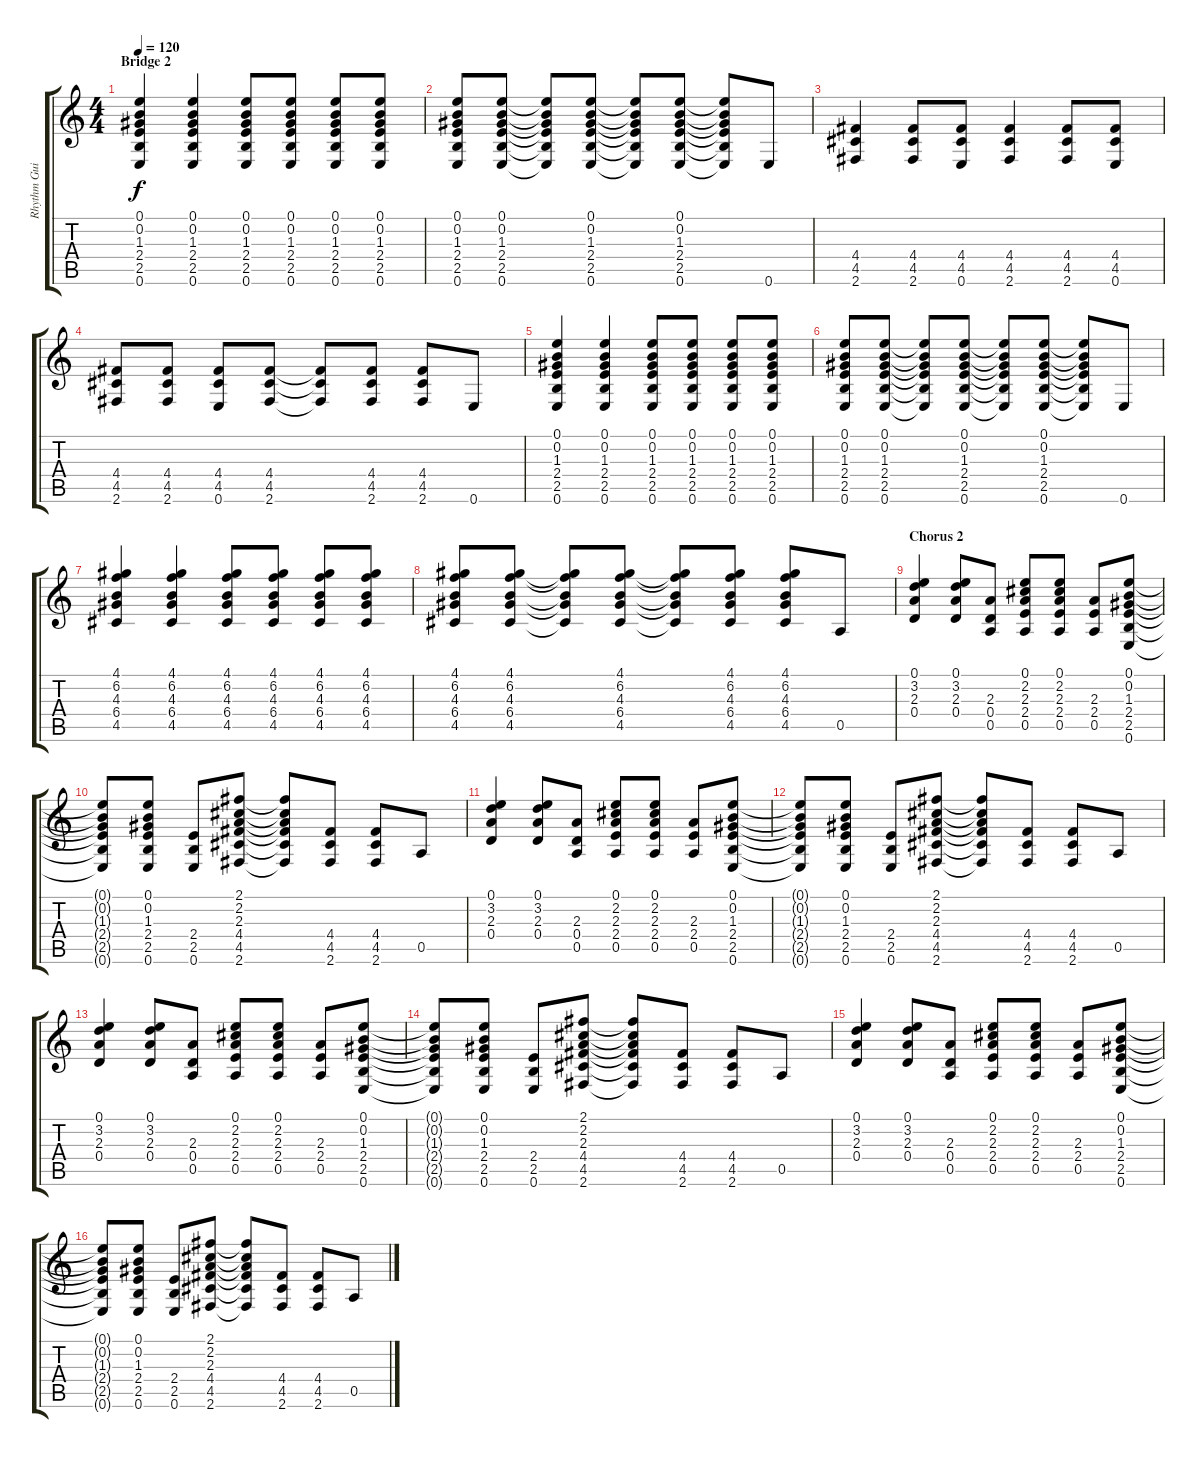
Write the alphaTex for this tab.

\track ("Rhythm Guitar" "Rhythm Gui") {instrument overdrivenguitar}
\staff {score tabs}
\tuning (E4 B3 G3 D3 A2 E2) {hide}
\ts (4 4)
\section ("" "Bridge 2")
\tempo 120
\clef g2
\ks c
(0.1 0.2 1.3 2.4 2.5 0.6).4{dy f} (0.1 0.2 1.3 2.4 2.5 0.6).4 (0.1 0.2 1.3 2.4 2.5 0.6).8 (0.1 0.2 1.3 2.4 2.5 0.6).8 (0.1 0.2 1.3 2.4 2.5 0.6).8 (0.1 0.2 1.3 2.4 2.5 0.6).8 |
(0.1 0.2 1.3 2.4 2.5 0.6).8 (0.1 0.2 1.3 2.4 2.5 0.6).8 (0.1{t} 0.2{t} 1.3{t} 2.4{t} 2.5{t} 0.6{t}).8 (0.1 0.2 1.3 2.4 2.5 0.6).8 (0.1{t} 0.2{t} 1.3{t} 2.4{t} 2.5{t} 0.6{t}).8 (0.1 0.2 1.3 2.4 2.5 0.6).8 (0.1{t} 0.2{t} 1.3{t} 2.4{t} 2.5{t} 0.6{t}).8 0.6.8 |
(4.4 4.5 2.6).4 (4.4 4.5 2.6).8 (4.4 4.5 0.6).8 (4.4 4.5 2.6).4 (4.4 4.5 2.6).8 (4.4 4.5 0.6).8 |
(4.4 4.5 2.6).8 (4.4 4.5 2.6).8 (4.4 4.5 0.6).8 (4.4 4.5 2.6).8 (4.4{t} 4.5{t} 2.6{t}).8 (4.4 4.5 2.6).8 (4.4 4.5 2.6).8 0.6.8 |
(0.1 0.2 1.3 2.4 2.5 0.6).4 (0.1 0.2 1.3 2.4 2.5 0.6).4 (0.1 0.2 1.3 2.4 2.5 0.6).8 (0.1 0.2 1.3 2.4 2.5 0.6).8 (0.1 0.2 1.3 2.4 2.5 0.6).8 (0.1 0.2 1.3 2.4 2.5 0.6).8 |
(0.1 0.2 1.3 2.4 2.5 0.6).8 (0.1 0.2 1.3 2.4 2.5 0.6).8 (0.1{t} 0.2{t} 1.3{t} 2.4{t} 2.5{t} 0.6{t}).8 (0.1 0.2 1.3 2.4 2.5 0.6).8 (0.1{t} 0.2{t} 1.3{t} 2.4{t} 2.5{t} 0.6{t}).8 (0.1 0.2 1.3 2.4 2.5 0.6).8 (0.1{t} 0.2{t} 1.3{t} 2.4{t} 2.5{t} 0.6{t}).8 0.6.8 |
(4.1 6.2 4.3 6.4 4.5).4 (4.1 6.2 4.3 6.4 4.5).4 (4.1 6.2 4.3 6.4 4.5).8 (4.1 6.2 4.3 6.4 4.5).8 (4.1 6.2 4.3 6.4 4.5).8 (4.1 6.2 4.3 6.4 4.5).8 |
(4.1 6.2 4.3 6.4 4.5).8 (4.1 6.2 4.3 6.4 4.5).8 (4.1{t} 6.2{t} 4.3{t} 6.4{t} 4.5{t}).8 (4.1 6.2 4.3 6.4 4.5).8 (4.1{t} 6.2{t} 4.3{t} 6.4{t} 4.5{t}).8 (4.1 6.2 4.3 6.4 4.5).8 (4.1 6.2 4.3 6.4 4.5).8 0.5.8 |
\section ("" "Chorus 2")
(0.1 3.2 2.3 0.4).4 (0.1 3.2 2.3 0.4).8 (2.3 0.4 0.5).8 (0.1 2.2 2.3 2.4 0.5).8 (0.1 2.2 2.3 2.4 0.5).8 (2.3 2.4 0.5).8 (0.1 0.2 1.3 2.4 2.5 0.6).8 |
(0.1{t} 0.2{t} 1.3{t} 2.4{t} 2.5{t} 0.6{t}).8 (0.1 0.2 1.3 2.4 2.5 0.6).8 (2.4 2.5 0.6).8 (2.1 2.2 2.3 4.4 4.5 2.6).8 (2.1{t} 2.2{t} 2.3{t} 4.4{t} 4.5{t} 2.6{t}).8 (4.4 4.5 2.6).8 (4.4 4.5 2.6).8 0.5.8 |
(0.1 3.2 2.3 0.4).4 (0.1 3.2 2.3 0.4).8 (2.3 0.4 0.5).8 (0.1 2.2 2.3 2.4 0.5).8 (0.1 2.2 2.3 2.4 0.5).8 (2.3 2.4 0.5).8 (0.1 0.2 1.3 2.4 2.5 0.6).8 |
(0.1{t} 0.2{t} 1.3{t} 2.4{t} 2.5{t} 0.6{t}).8 (0.1 0.2 1.3 2.4 2.5 0.6).8 (2.4 2.5 0.6).8 (2.1 2.2 2.3 4.4 4.5 2.6).8 (2.1{t} 2.2{t} 2.3{t} 4.4{t} 4.5{t} 2.6{t}).8 (4.4 4.5 2.6).8 (4.4 4.5 2.6).8 0.5.8 |
(0.1 3.2 2.3 0.4).4 (0.1 3.2 2.3 0.4).8 (2.3 0.4 0.5).8 (0.1 2.2 2.3 2.4 0.5).8 (0.1 2.2 2.3 2.4 0.5).8 (2.3 2.4 0.5).8 (0.1 0.2 1.3 2.4 2.5 0.6).8 |
(0.1{t} 0.2{t} 1.3{t} 2.4{t} 2.5{t} 0.6{t}).8 (0.1 0.2 1.3 2.4 2.5 0.6).8 (2.4 2.5 0.6).8 (2.1 2.2 2.3 4.4 4.5 2.6).8 (2.1{t} 2.2{t} 2.3{t} 4.4{t} 4.5{t} 2.6{t}).8 (4.4 4.5 2.6).8 (4.4 4.5 2.6).8 0.5.8 |
(0.1 3.2 2.3 0.4).4 (0.1 3.2 2.3 0.4).8 (2.3 0.4 0.5).8 (0.1 2.2 2.3 2.4 0.5).8 (0.1 2.2 2.3 2.4 0.5).8 (2.3 2.4 0.5).8 (0.1 0.2 1.3 2.4 2.5 0.6).8 |
(0.1{t} 0.2{t} 1.3{t} 2.4{t} 2.5{t} 0.6{t}).8 (0.1 0.2 1.3 2.4 2.5 0.6).8 (2.4 2.5 0.6).8 (2.1 2.2 2.3 4.4 4.5 2.6).8 (2.1{t} 2.2{t} 2.3{t} 4.4{t} 4.5{t} 2.6{t}).8 (4.4 4.5 2.6).8 (4.4 4.5 2.6).8 0.5.8
